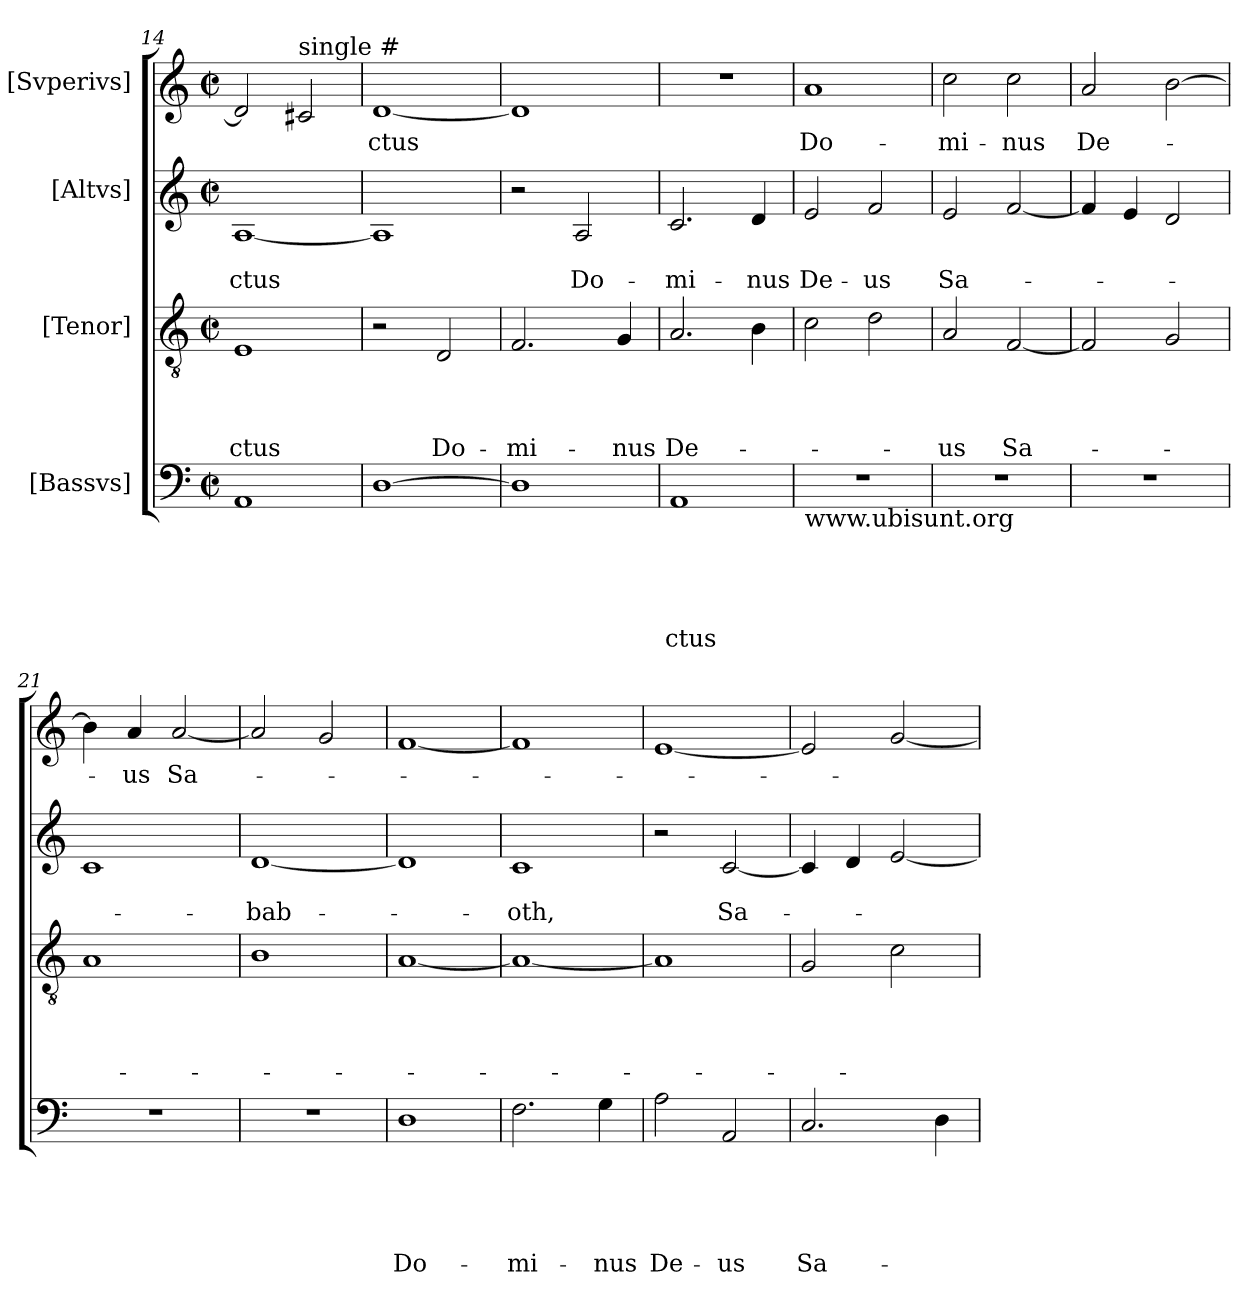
**kern	**text	**text	**text	**text	**text	**kern	**text	**text	**text	**text	**kern	**text	**text	**kern	**text
*part4	*part4	*part4	*part4	*part4	*part4	*part3	*part3	*part3	*part3	*part3	*part2	*part2	*part2	*part1	*part1
*staff4	*staff4	*staff4	*staff4	*staff4	*staff4	*staff3	*staff3	*staff3	*staff3	*staff3	*staff2	*staff2	*staff2	*staff1	*staff1
*I"[Bassvs]	*	*	*	*	*	*I"[Tenor]	*	*	*	*	*I"[Altvs]	*	*	*I"[Svperivs]	*
*clefF4	*	*	*	*	*	*clefGv2	*	*	*	*	*clefG2	*	*	*clefG2	*
*k[]	*	*	*	*	*	*k[]	*	*	*	*	*k[]	*	*	*k[]	*
*C:	*	*	*	*	*	*C:	*	*	*	*	*C:	*	*	*C:	*
*M2/2	*	*	*	*	*	*M2/2	*	*	*	*	*M2/2	*	*	*M2/2	*
*met(c|)	*	*	*	*	*	*met(c|)	*	*	*	*	*met(c|)	*	*	*met(c|)	*
=14	=14	=14	=14	=14	=14	=14	=14	=14	=14	=14	=14	=14	=14	=14	=14
!	!	!	!	!	!	!	!	!	!	!LO:LY:b	!	!	!LO:LY:b	!	!
1AA	.	.	.	.	.	1E	.	.	.	-ctus	[<1A	.	-ctus	2d/]	.
!	!	!	!	!	!	!	!	!	!	!	!	!	!	!LO:TX:a:t=single #	!
.	.	.	.	.	.	.	.	.	.	.	.	.	.	2c#/	.
!!LO:PB:g=z
=15	=15	=15	=15	=15	=15	=15	=15	=15	=15	=15	=15	=15	=15	=15	=15
!	!	!	!	!	!	!	!	!	!	!	!	!	!	!	!LO:LY:b
[>1D	.	.	.	.	.	2r	.	.	.	.	1A]	.	.	[<1d	-ctus
!	!	!	!	!	!	!	!	!	!	!LO:LY:b	!	!	!	!	!
.	.	.	.	.	.	2D/	.	.	.	Do-	.	.	.	.	.
=16	=16	=16	=16	=16	=16	=16	=16	=16	=16	=16	=16	=16	=16	=16	=16
!	!	!	!	!	!	!	!	!	!	!LO:LY:b	!	!	!	!	!
1D]	.	.	.	.	.	2.F/	.	.	.	-mi-	2r	.	.	1d]	.
!	!	!	!	!	!	!	!	!	!	!	!	!	!LO:LY:b	!	!
.	.	.	.	.	.	.	.	.	.	.	2A/	.	Do-	.	.
!	!	!	!	!	!	!	!	!	!	!LO:LY:b	!	!	!	!	!
.	.	.	.	.	.	4G/	.	.	.	-nus	.	.	.	.	.
=17	=17	=17	=17	=17	=17	=17	=17	=17	=17	=17	=17	=17	=17	=17	=17
!	!	!	!	!	!LO:LY:b	!	!	!	!	!LO:LY:b	!	!	!LO:LY:b	!	!
1AA	.	.	.	.	-ctus	2.A/	.	.	.	De-	2.c/	.	-mi-	1r	.
!	!	!	!	!	!	!	!	!	!	!	!	!	!LO:LY:b	!	!
.	.	.	.	.	.	4B\	.	.	.	.	4d/	.	-nus	.	.
=18	=18	=18	=18	=18	=18	=18	=18	=18	=18	=18	=18	=18	=18	=18	=18
!LO:TX:b:t=www.ubisunt.org	!	!	!	!	!	!	!	!	!	!	!	!	!	!	!
!	!	!	!	!	!	!	!	!	!	!	!	!	!LO:LY:b	!	!LO:LY:b
1r	.	.	.	.	.	2c\	.	.	.	.	2e/	.	De-	1a	Do-
!	!	!	!	!	!	!	!	!	!	!	!	!	!LO:LY:b	!	!
.	.	.	.	.	.	2d\	.	.	.	.	2f/	.	-us	.	.
=19	=19	=19	=19	=19	=19	=19	=19	=19	=19	=19	=19	=19	=19	=19	=19
!	!	!	!	!	!	!	!	!	!	!LO:LY:b	!	!	!LO:LY:b	!	!LO:LY:b
1r	.	.	.	.	.	2A/	.	.	.	-us	2e/	.	Sa-	2cc\	-mi-
!	!	!	!	!	!	!	!	!	!	!LO:LY:b	!	!	!	!	!LO:LY:b
.	.	.	.	.	.	[<2F/	.	.	.	Sa-	[<2f/	.	.	2cc\	-nus
=20	=20	=20	=20	=20	=20	=20	=20	=20	=20	=20	=20	=20	=20	=20	=20
!	!	!	!	!	!	!	!	!	!	!	!	!	!	!	!LO:LY:b
1r	.	.	.	.	.	2F/]	.	.	.	.	4f/]	.	.	2a/	De-
.	.	.	.	.	.	.	.	.	.	.	4e/	.	.	.	.
.	.	.	.	.	.	2G/	.	.	.	.	2d/	.	.	[>2b\	.
=21	=21	=21	=21	=21	=21	=21	=21	=21	=21	=21	=21	=21	=21	=21	=21
1r	.	.	.	.	.	1A	.	.	.	.	1c	.	.	4b\]	.
!	!	!	!	!	!	!	!	!	!	!	!	!	!	!	!LO:LY:b
.	.	.	.	.	.	.	.	.	.	.	.	.	.	4a/	-us
!	!	!	!	!	!	!	!	!	!	!	!	!	!	!	!LO:LY:b
.	.	.	.	.	.	.	.	.	.	.	.	.	.	[<2a/	Sa-
=22	=22	=22	=22	=22	=22	=22	=22	=22	=22	=22	=22	=22	=22	=22	=22
!	!	!	!	!	!	!	!	!	!	!	!	!	!LO:LY:b	!	!
1r	.	.	.	.	.	1B	.	.	.	.	[>1d	.	-bab-	2a/]	.
.	.	.	.	.	.	.	.	.	.	.	.	.	.	2g/	.
!!LO:PB:g=z
=23	=23	=23	=23	=23	=23	=23	=23	=23	=23	=23	=23	=23	=23	=23	=23
!	!	!	!	!	!LO:LY:b	!	!	!	!	!	!	!	!	!	!
1D	.	.	.	.	Do-	[<1A	.	.	.	.	1d]	.	.	[<1f	.
=24	=24	=24	=24	=24	=24	=24	=24	=24	=24	=24	=24	=24	=24	=24	=24
!	!	!	!	!	!LO:LY:b	!	!	!	!	!	!	!	!LO:LY:b	!	!
2.F\	.	.	.	.	-mi-	1A_	.	.	.	.	1c	.	-oth,	1f]	.
!	!	!	!	!	!LO:LY:b	!	!	!	!	!	!	!	!	!	!
4G\	.	.	.	.	-nus	.	.	.	.	.	.	.	.	.	.
=25	=25	=25	=25	=25	=25	=25	=25	=25	=25	=25	=25	=25	=25	=25	=25
!	!	!	!	!	!LO:LY:b	!	!	!	!	!	!	!	!	!	!
2A\	.	.	.	.	De-	1A]	.	.	.	.	2r	.	.	[<1e	.
!	!	!	!	!	!LO:LY:b	!	!	!	!	!	!	!	!LO:LY:b	!	!
2AA/	.	.	.	.	-us	.	.	.	.	.	[<2c/	.	Sa-	.	.
=26	=26	=26	=26	=26	=26	=26	=26	=26	=26	=26	=26	=26	=26	=26	=26
!	!	!	!	!	!LO:LY:b	!	!	!	!	!	!	!	!	!	!
2.C/	.	.	.	.	Sa-	2G/	.	.	.	.	4c/]	.	.	2e/]	.
.	.	.	.	.	.	.	.	.	.	.	4d/	.	.	.	.
.	.	.	.	.	.	2c\	.	.	.	.	[<2e/	.	.	[<2g/	.
4D\	.	.	.	.	.	.	.	.	.	.	.	.	.	.	.
=	=	=	=	=	=	=	=	=	=	=	=	=	=	=	=
*-	*-	*-	*-	*-	*-	*-	*-	*-	*-	*-	*-	*-	*-	*-	*-
